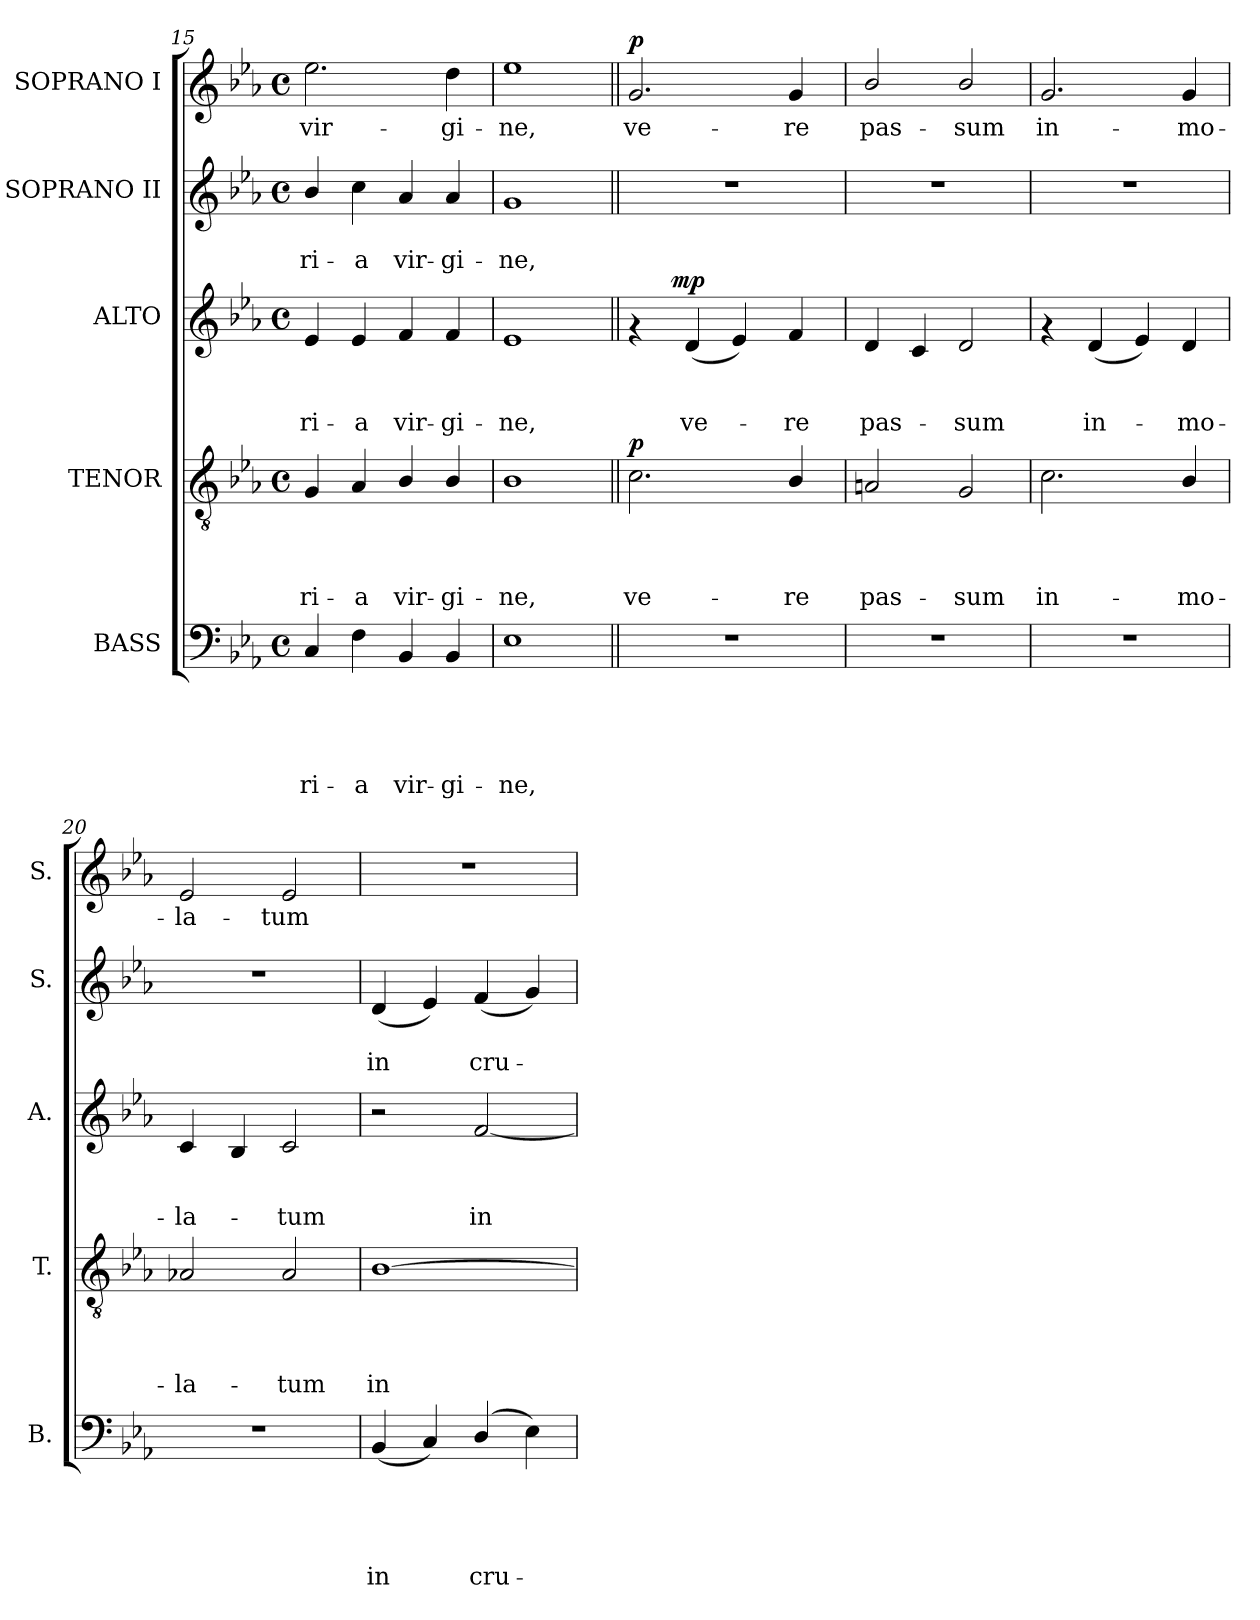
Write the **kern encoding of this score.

**kern	**text	**text	**text	**text	**text	**kern	**text	**text	**text	**text	**dynam	**kern	**text	**text	**text	**dynam	**kern	**text	**text	**kern	**text	**dynam
*part5	*part5	*part5	*part5	*part5	*part5	*part4	*part4	*part4	*part4	*part4	*part4	*part3	*part3	*part3	*part3	*part3	*part2	*part2	*part2	*part1	*part1	*part1
*staff5	*staff5	*staff5	*staff5	*staff5	*staff5	*staff4	*staff4	*staff4	*staff4	*staff4	*staff4	*staff3	*staff3	*staff3	*staff3	*staff3	*staff2	*staff2	*staff2	*staff1	*staff1	*staff1
*I"BASS	*	*	*	*	*	*I"TENOR	*	*	*	*	*	*I"ALTO	*	*	*	*	*I"SOPRANO II	*	*	*I"SOPRANO I	*	*
*I'B.	*	*	*	*	*	*I'T.	*	*	*	*	*	*I'A.	*	*	*	*	*I'S.	*	*	*I'S.	*	*
*clefF4	*	*	*	*	*	*clefGv2	*	*	*	*	*	*clefG2	*	*	*	*	*clefG2	*	*	*clefG2	*	*
*k[b-e-a-]	*	*	*	*	*	*k[b-e-a-]	*	*	*	*	*	*k[b-e-a-]	*	*	*	*	*k[b-e-a-]	*	*	*k[b-e-a-]	*	*
*E-:	*	*	*	*	*	*E-:	*	*	*	*	*	*E-:	*	*	*	*	*E-:	*	*	*E-:	*	*
*M4/4	*	*	*	*	*	*M4/4	*	*	*	*	*	*M4/4	*	*	*	*	*M4/4	*	*	*M4/4	*	*
*met(c)	*	*	*	*	*	*met(c)	*	*	*	*	*	*met(c)	*	*	*	*	*met(c)	*	*	*met(c)	*	*
=15	=15	=15	=15	=15	=15	=15	=15	=15	=15	=15	=15	=15	=15	=15	=15	=15	=15	=15	=15	=15	=15	=15
!	!	!	!	!	!LO:LY:b	!	!	!	!	!LO:LY:b	!	!	!	!	!LO:LY:b	!	!	!	!LO:LY:b	!	!LO:LY:b	!
4C/	.	.	.	.	-ri-	4G/	.	.	.	-ri-	.	4e-/	.	.	-ri-	.	4b-/	.	-ri-	2.ee-\	vir-	.
!	!	!	!	!	!LO:LY:b	!	!	!	!	!LO:LY:b	!	!	!	!	!LO:LY:b	!	!	!	!LO:LY:b	!	!	!
4F\	.	.	.	.	-a	4A-/	.	.	.	-a	.	4e-/	.	.	-a	.	4cc\	.	-a	.	.	.
!	!	!	!	!	!LO:LY:b	!	!	!	!	!LO:LY:b	!	!	!	!	!LO:LY:b	!	!	!	!LO:LY:b	!	!	!
4BB-/	.	.	.	.	vir-	4B-/	.	.	.	vir-	.	4f/	.	.	vir-	.	4a-/	.	vir-	.	.	.
!	!	!	!	!	!LO:LY:b	!	!	!	!	!LO:LY:b	!	!	!	!	!LO:LY:b	!	!	!	!LO:LY:b	!	!LO:LY:b	!
4BB-/	.	.	.	.	-gi-	4B-/	.	.	.	-gi-	.	4f/	.	.	-gi-	.	4a-/	.	-gi-	4dd\	-gi-	.
=16	=16	=16	=16	=16	=16	=16	=16	=16	=16	=16	=16	=16	=16	=16	=16	=16	=16	=16	=16	=16	=16	=16
!	!	!	!	!	!LO:LY:b	!	!	!	!	!LO:LY:b	!	!	!	!	!LO:LY:b	!	!	!	!LO:LY:b	!	!LO:LY:b	!
1E-	.	.	.	.	-ne,	1B-	.	.	.	-ne,	.	1e-	.	.	-ne,	.	1g	.	-ne,	1ee-	-ne,	.
=17||	=17||	=17||	=17||	=17||	=17||	=17||	=17||	=17||	=17||	=17||	=17||	=17||	=17||	=17||	=17||	=17||	=17||	=17||	=17||	=17||	=17||	=17||
!	!	!	!	!	!	!	!	!	!	!LO:LY:b	!LO:DY:a	!	!	!	!	!	!	!	!	!	!LO:LY:b	!LO:DY:a
*	*	*	*	*	*	*	*	*	*	*	*	*^	*	*	*	*	*	*	*	*	*	*
1r	.	.	.	.	.	2.c\	.	.	.	ve-	p	4rf	8..ryy	.	.	.	.	1r	.	.	2.g/	ve-	p
!	!	!	!	!	!	!	!	!	!	!	!	!	!	!	!	!	!LO:DY:a	!	!	!	!	!	!
.	.	.	.	.	.	.	.	.	.	.	.	.	2ryy	.	.	.	mp	.	.	.	.	.	.
!	!	!	!	!	!	!	!	!	!	!	!	!	!	!	!	!LO:LY:b	!	!	!	!	!	!	!
.	.	.	.	.	.	.	.	.	.	.	.	(<4d/	.	.	.	ve-	.	.	.	.	.	.	.
.	.	.	.	.	.	.	.	.	.	.	.	4e-/)	.	.	.	.	.	.	.	.	.	.	.
.	.	.	.	.	.	.	.	.	.	.	.	.	4ryy	.	.	.	.	.	.	.	.	.	.
!	!	!	!	!	!	!	!	!	!	!LO:LY:b	!	!	!	!	!	!LO:LY:b	!	!	!	!	!	!LO:LY:b	!
.	.	.	.	.	.	4B-/	.	.	.	-re	.	4f/	.	.	.	-re	.	.	.	.	4g/	-re	.
.	.	.	.	.	.	.	.	.	.	.	.	.	32ryy	.	.	.	.	.	.	.	.	.	.
=18	=18	=18	=18	=18	=18	=18	=18	=18	=18	=18	=18	=18	=18	=18	=18	=18	=18	=18	=18	=18	=18	=18	=18
!	!	!	!	!	!	!	!	!	!	!LO:LY:b	!	!	!	!	!	!LO:LY:b	!	!	!	!	!	!LO:LY:b	!
*	*	*	*	*	*	*	*	*	*	*	*	*v	*v	*	*	*	*	*	*	*	*	*	*
1r	.	.	.	.	.	2An/	.	.	.	pas-	.	4d/	.	.	pas-	.	1r	.	.	2b-/	pas-	.
.	.	.	.	.	.	.	.	.	.	.	.	4c/	.	.	.	.	.	.	.	.	.	.
!	!	!	!	!	!	!	!	!	!	!LO:LY:b	!	!	!	!	!LO:LY:b	!	!	!	!	!	!LO:LY:b	!
.	.	.	.	.	.	2G/	.	.	.	-sum	.	2d/	.	.	-sum	.	.	.	.	2b-/	-sum	.
=19	=19	=19	=19	=19	=19	=19	=19	=19	=19	=19	=19	=19	=19	=19	=19	=19	=19	=19	=19	=19	=19	=19
!	!	!	!	!	!	!	!	!	!	!LO:LY:b	!	!	!	!	!	!	!	!	!	!	!LO:LY:b	!
1r	.	.	.	.	.	2.c\	.	.	.	in-	.	4rf	.	.	.	.	1r	.	.	2.g/	in-	.
!	!	!	!	!	!	!	!	!	!	!	!	!	!	!	!LO:LY:b	!	!	!	!	!	!	!
.	.	.	.	.	.	.	.	.	.	.	.	(<4d/	.	.	in-	.	.	.	.	.	.	.
.	.	.	.	.	.	.	.	.	.	.	.	4e-/)	.	.	.	.	.	.	.	.	.	.
!	!	!	!	!	!	!	!	!	!	!LO:LY:b	!	!	!	!	!LO:LY:b	!	!	!	!	!	!LO:LY:b	!
.	.	.	.	.	.	4B-/	.	.	.	-mo-	.	4d/	.	.	-mo-	.	.	.	.	4g/	-mo-	.
=20	=20	=20	=20	=20	=20	=20	=20	=20	=20	=20	=20	=20	=20	=20	=20	=20	=20	=20	=20	=20	=20	=20
!	!	!	!	!	!	!	!	!	!	!LO:LY:b	!	!	!	!	!LO:LY:b	!	!	!	!	!	!LO:LY:b	!
1r	.	.	.	.	.	2A-X/	.	.	.	-la-	.	4c/	.	.	-la-	.	1r	.	.	2e-/	-la-	.
.	.	.	.	.	.	.	.	.	.	.	.	4B-/	.	.	.	.	.	.	.	.	.	.
!	!	!	!	!	!	!	!	!	!	!LO:LY:b	!	!	!	!	!LO:LY:b	!	!	!	!	!	!LO:LY:b	!
.	.	.	.	.	.	2A-/	.	.	.	-tum	.	2c/	.	.	-tum	.	.	.	.	2e-/	-tum	.
!!LO:PB:g=z
=21	=21	=21	=21	=21	=21	=21	=21	=21	=21	=21	=21	=21	=21	=21	=21	=21	=21	=21	=21	=21	=21	=21
!	!	!	!	!	!LO:LY:b	!	!	!	!	!LO:LY:b	!	!	!	!	!	!	!	!	!LO:LY:b	!	!	!
(<4BB-/	.	.	.	.	in	[<1B-	.	.	.	in	.	2r	.	.	.	.	(<4d/	.	in	1r	.	.
4C/)	.	.	.	.	.	.	.	.	.	.	.	.	.	.	.	.	4e-/)	.	.	.	.	.
!	!	!	!	!	!LO:LY:b	!	!	!	!	!	!	!	!	!	!LO:LY:b	!	!	!	!LO:LY:b	!	!	!
(<4D/	.	.	.	.	cru-	.	.	.	.	.	.	[<2f/	.	.	in	.	(<4f/	.	cru-	.	.	.
4E-\)	.	.	.	.	.	.	.	.	.	.	.	.	.	.	.	.	4g/)	.	.	.	.	.
=	=	=	=	=	=	=	=	=	=	=	=	=	=	=	=	=	=	=	=	=	=	=
*-	*-	*-	*-	*-	*-	*-	*-	*-	*-	*-	*-	*-	*-	*-	*-	*-	*-	*-	*-	*-	*-	*-
